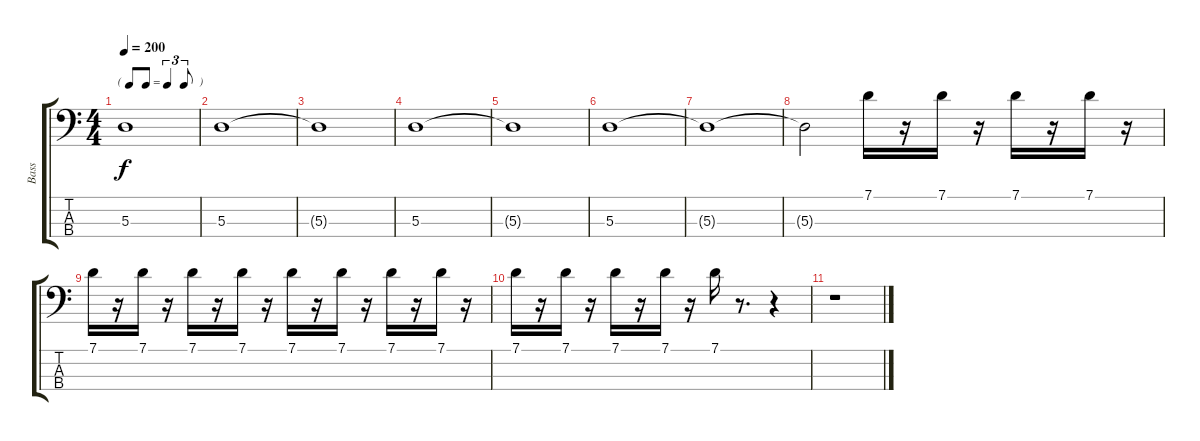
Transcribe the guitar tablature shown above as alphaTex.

\track ("Bass" "Bass") {instrument slapbass1}
\staff {score tabs}
\tuning (G2 D2 A1 E1) {hide}
\ts (4 4)
\tf triplet8th
\tempo 200
\clef f4
\ks c
5.3{t}.1{dy f} |
5.3.1 |
5.3{t}.1 |
5.3.1 |
5.3{t}.1 |
5.3.1 |
5.3{t}.1 |
5.3{t}.2 7.1.16 r.16 7.1.16 r.16 7.1.16 r.16 7.1.16 r.16 |
7.1.16 r.16 7.1.16 r.16 7.1.16 r.16 7.1.16 r.16 7.1.16 r.16 7.1.16 r.16 7.1.16 r.16 7.1.16 r.16 |
7.1.16 r.16 7.1.16 r.16 7.1.16 r.16 7.1.16 r.16 7.1.16 r.8{d} r.4 |
r.1
